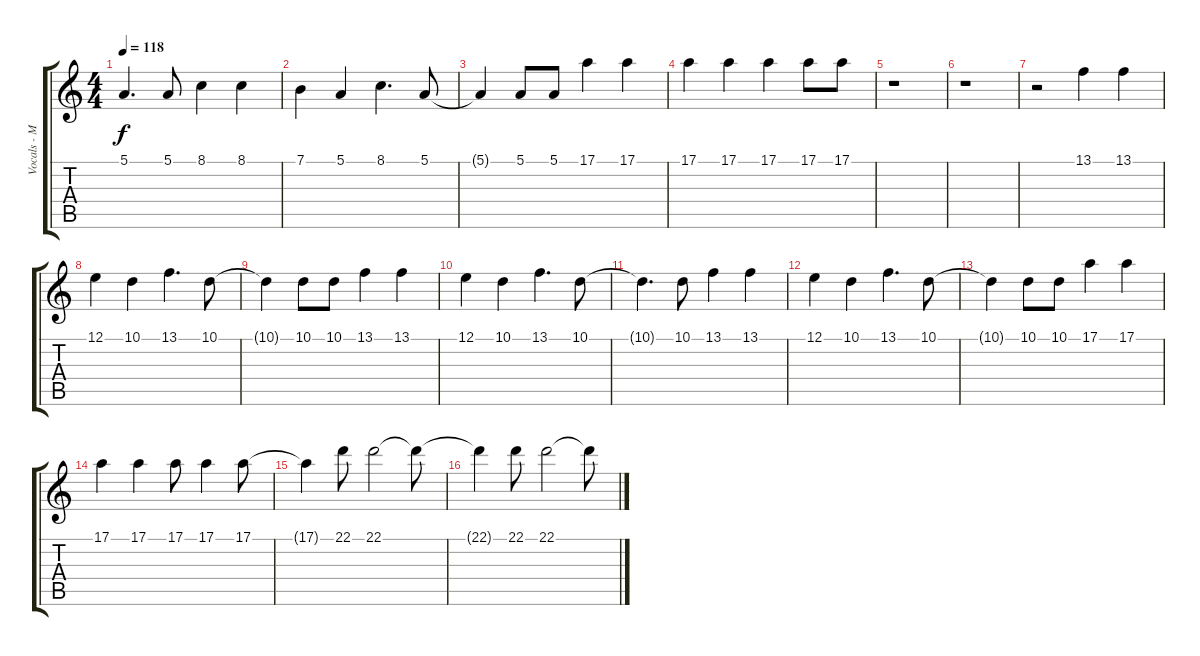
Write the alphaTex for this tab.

\track ("Vocals - Morrison" "Vocals - M") {instrument sopranosax}
\staff {score tabs}
\tuning (E4 B3 G3 D3 A2 E2) {hide}
\ts (4 4)
\tempo 118
\clef g2
\ks c
5.1{t}.4{d dy f} 5.1.8 8.1.4 8.1.4 |
7.1.4 5.1.4 8.1.4{d} 5.1.8 |
5.1{t}.4 5.1.8 5.1.8 17.1.4 17.1.4 |
17.1.4 17.1.4 17.1.4 17.1.8 17.1.8 |
r.1 |
r.1 |
r.2 13.1.4 13.1.4 |
12.1.4 10.1.4 13.1.4{d} 10.1.8 |
10.1{t}.4 10.1.8 10.1.8 13.1.4 13.1.4 |
12.1.4 10.1.4 13.1.4{d} 10.1.8 |
10.1{t}.4{d} 10.1.8 13.1.4 13.1.4 |
12.1.4 10.1.4 13.1.4{d} 10.1.8 |
10.1{t}.4 10.1.8 10.1.8 17.1.4 17.1.4 |
17.1.4 17.1.4 17.1.8 17.1.4 17.1.8 |
17.1{t}.4 22.1.8 22.1.2 22.1{t}.8 |
22.1{t}.4 22.1.8 22.1.2 22.1{t}.8
